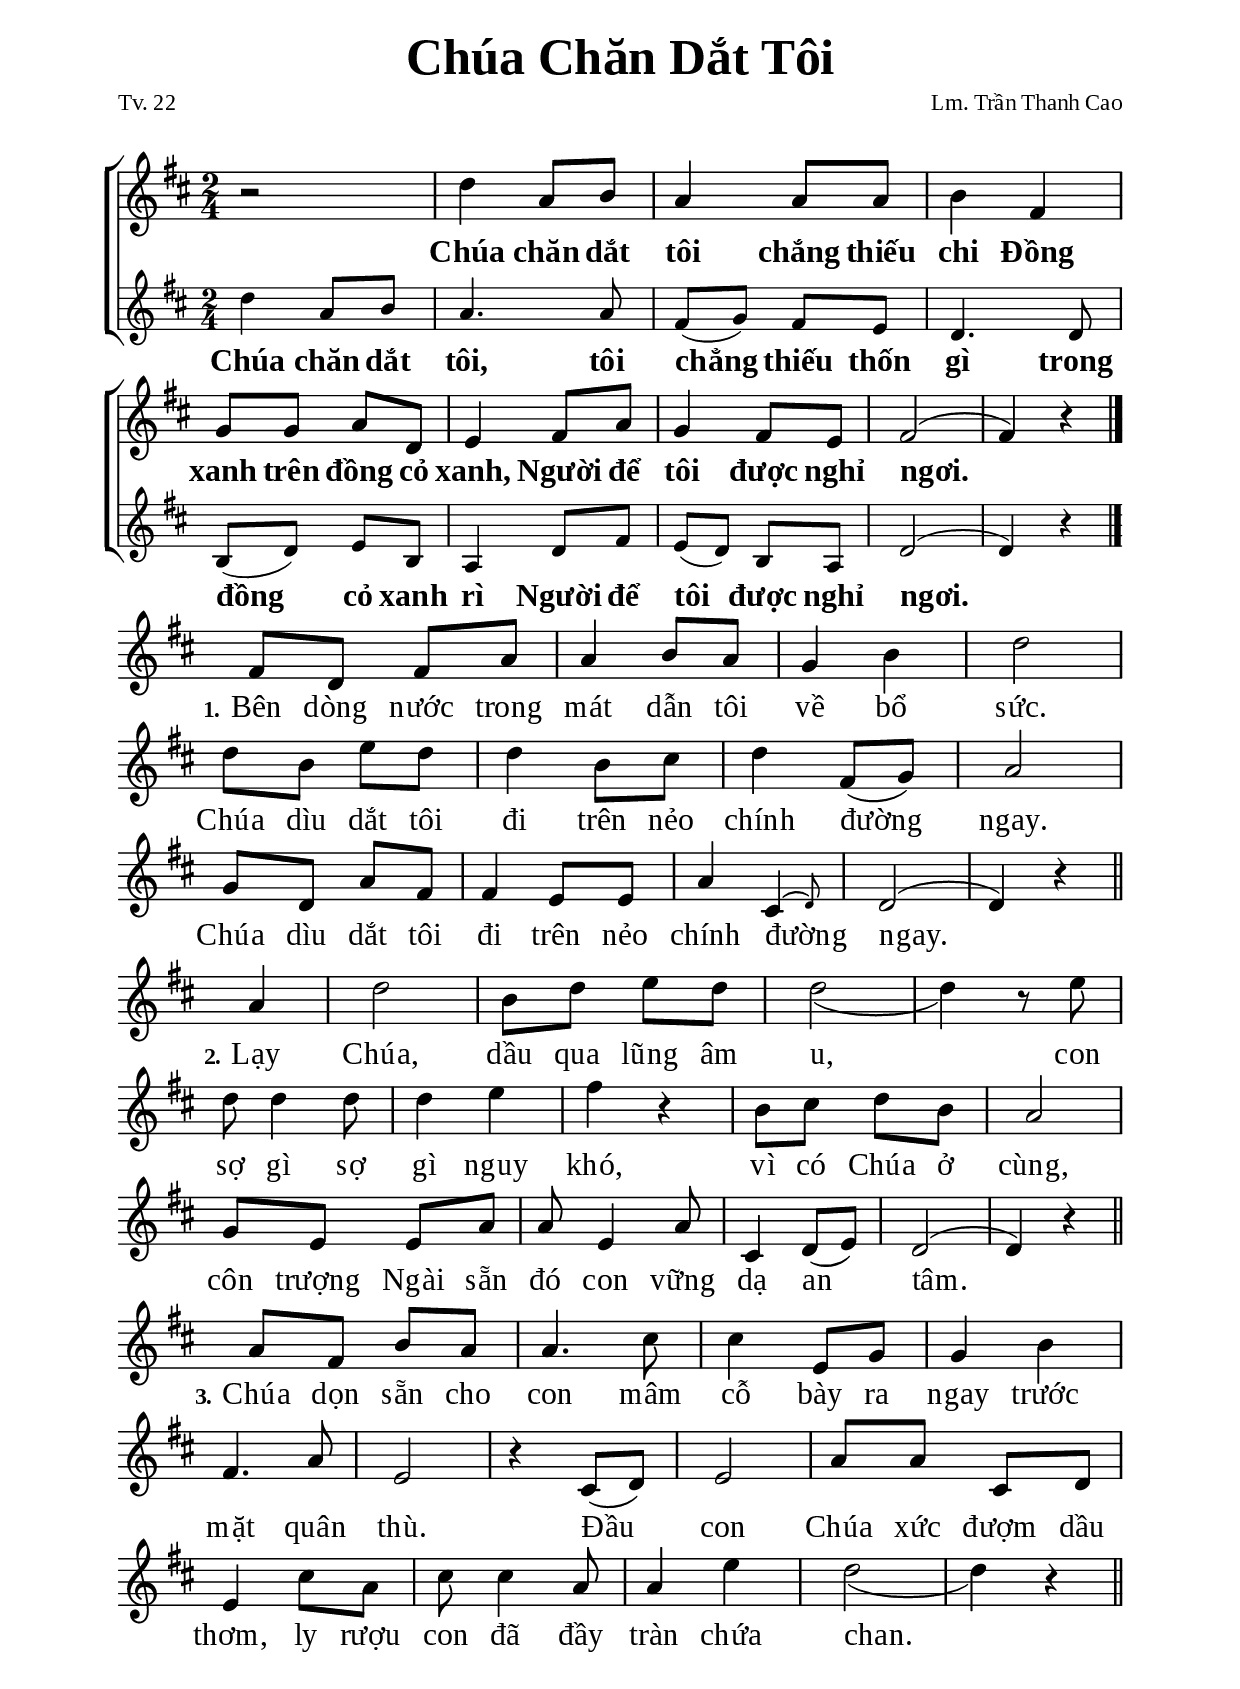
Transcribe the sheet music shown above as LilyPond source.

% Cài đặt chung
\version "2.20.0"
\include "english.ly"

\header {
  title = \markup { \fontsize #3 "Chúa Chăn Dắt Tôi" }
  poet = "Tv. 22"
  composer = "Lm. Trần Thanh Cao"
  arranger = " "
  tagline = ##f
}

\paper {
  #(set-paper-size "a4")
  top-margin = 10\mm
  bottom-margin = 10\mm
  left-margin = 20\mm
  right-margin = 20\mm
  indent = #0
  #(define fonts
    (make-pango-font-tree
      "Liberation Serif"
      "Liberation Serif"
      "Liberation Serif"
      (/ 20 20)))
  page-count = #1
}

% Nhạc điệp khúc
nhacDiepKhucBas = \relative c'' {
  r2 |
  d4 a8 b |
  a4 a8 a 
  b4 fs |
  g8 g a d, |
  e4 fs8 a |
  g4 fs8 e |
  fs2 ^( |
  fs4) r \bar "|."
}

nhacDiepKhucSop = \relative c'' {
  d4 a8 b |
  a4. a8 |
  fs (g) fs e |
  d4. d8 |
  b (d) e b |
  a4 d8 fs |
  e (d) b a |
  d2 ^( |
  d4) r \bar "|."
}

% Nhạc phiên khúc
nhacPhienKhucMot = \relative c' {
  fs8 d fs a |
  a4 b8 a |
  g4 b |
  d2 |
  d8 b e d |
  d4 b8 cs |
  d4 fs,8 (g) |
  a2 |
  g8 d a' fs |
  fs4 e8 e |
  a4 \afterGrace cs, ^(\tweak font-size #-4 d8) |
  d2 ^( |
  d4) r \bar "||"
}

nhacPhienKhucHai = \relative c'' {
  \partial 4 a4 |
  d2 |
  b8 d e d |
  d2 _( |
  d4) r8 e |
  d d4 d8 |
  d4 e fs r |
  b,8 cs d b |
  a2 |
  g8 e e a |
  a e4 a8 |
  cs,4 d8 (e) |
  d2 ^( |
  d4) r \bar "||"
}

nhacPhienKhucBa = \relative c'' {
  a8 fs b a |
  a4. cs8 |
  cs4 e,8 g |
  g4 b |
  fs4. a8 |
  e2 |
  r4 cs8 (d) |
  e2 |
  a8 a cs, d |
  e4 cs'8 a |
  cs8 cs4 a8 |
  a4 e' |
  d2 _( |
  d4) r \bar "||"
}

nhacPhienKhucBon = \relative c'' {
  \partial 4 g8 b |
  d2 |
  b4 d8 e |
  d2 |
  r4 d8 d |
  e4. d8 |
  e8 \acciaccatura e fs4 d8 |
  a2 |
  g4 b |
  d e |
  a,4. _(b8) |
  a2 ( |
  a4) cs8 a |
  cs4 cs8 a |
  fs4 cs' |
  d2 ( |
  d4) r \bar "||"
}

% Lời điệp khúc
loiDiepKhucSop = \lyricmode {
  Chúa chăn dắt tôi,
  tôi chẳng thiếu thốn gì
  trong đồng cỏ xanh rì
  Người để tôi được nghỉ ngơi.
}

loiDiepKhucBas = \lyricmode {
  Chúa chăn dắt tôi
  chắng thiếu chi
  Đồng xanh trên đồng cỏ xanh,
  Người để tôi được nghỉ ngơi.
}

% Lời phiên khúc
loiPhienKhucMot = \lyricmode {
  \set stanza = #"1."
  Bên dòng nước trong mát dẫn tôi về bổ sức.
  Chúa dìu dắt tôi đi trên nẻo chính đường ngay.
  Chúa dìu dắt tôi đi trên nẻo chính đường ngay.
}

loiPhienKhucHai = \lyricmode {
  \set stanza = #"2."
  Lạy Chúa, dầu qua lũng âm u,
  con sợ gì sợ gì nguy khó,
  vì có Chúa ở cùng,
  côn trượng Ngài sẵn đó con vững dạ an tâm.
}

loiPhienKhucBa = \lyricmode {
  \set stanza = #"3."
  Chúa dọn sẵn cho con mâm cỗ bày ra ngay trước mặt quân thù.
  Đầu con Chúa xức đượm dầu thơm,
  ly rượu con đã đầy tràn chứa chan.
}

loiPhienKhucBon = \lyricmode {
  \set stanza = #"4."
  Tình thương Chúa và muôn phúc lộc,
  hằng dõi theo dõi theo suốt cuộc đời
  và tôi sống ở nhà Người những ngày tháng,
  những năm dài triền miên.
}


% Dàn trang
\score {
  \new ChoirStaff <<
     \new Staff = diepKhuc \with {
        \consists "Merge_rests_engraver"
        \magnifyStaff #(magstep +1)
      }
      <<
      \new Voice = beBas {
        \key d \major \time 2/4 \stemNeutral \nhacDiepKhucBas
      }
      \new Lyrics \lyricsto beBas \loiDiepKhucBas
    >>
    \new Staff <<
      \new Voice = beSop {
        \key d \major \time 2/4 \stemNeutral \nhacDiepKhucSop
      }
      \new Lyrics \lyricsto beSop \loiDiepKhucSop
    >>
  >>
  \layout {
    \override Lyrics.LyricText.font-series = #'bold
    \override Lyrics.LyricText.font-size = #+3
    \override Lyrics.LyricSpace.minimum-distance = #0.5
    \override Score.BarNumber.break-visibility = ##(#f #f #f)
    \override Score.SpacingSpanner.uniform-stretching = ##t
  }
}

\score {
  \new ChoirStaff <<
    \new Staff = phienKhuc \with {
        \magnifyStaff #(magstep +1)
      }
      <<
      \new Voice = beSop {
        \key d \major \time 2/4 \nhacPhienKhucMot
      }
    >>
    \new Lyrics \lyricsto beSop \loiPhienKhucMot
  >>
  \layout {
    \override Staff.TimeSignature.transparent = ##t
    \override Lyrics.LyricText.font-size = #+3
    \override Lyrics.LyricSpace.minimum-distance = #2.0
    \override Score.BarNumber.break-visibility = ##(#f #f #f)
    \override Score.SpacingSpanner.uniform-stretching = ##t
  } 
}

\score {
  \new ChoirStaff <<
    \new Staff = phienKhuc \with {
        \magnifyStaff #(magstep +1)
      }
      <<
      \new Voice = beSop {
        \key d \major \time 2/4 \nhacPhienKhucHai
      }
    >>
    \new Lyrics \lyricsto beSop \loiPhienKhucHai
  >>
  \layout {
    \override Staff.TimeSignature.transparent = ##t
    \override Lyrics.LyricText.font-size = #+3
    \override Lyrics.LyricSpace.minimum-distance = #2.0
    \override Score.BarNumber.break-visibility = ##(#f #f #f)
    \override Score.SpacingSpanner.uniform-stretching = ##t
  } 
}

\score {
  \new ChoirStaff <<
    \new Staff = phienKhuc \with {
        \magnifyStaff #(magstep +1)
      }
      <<
      \new Voice = beSop {
        \key d \major \time 2/4 \nhacPhienKhucBa
      }
    >>
    \new Lyrics \lyricsto beSop \loiPhienKhucBa
  >>
  \layout {
    \override Staff.TimeSignature.transparent = ##t
    \override Lyrics.LyricText.font-size = #+3
    \override Lyrics.LyricSpace.minimum-distance = #2.0
    \override Score.BarNumber.break-visibility = ##(#f #f #f)
    \override Score.SpacingSpanner.uniform-stretching = ##t
  } 
}
